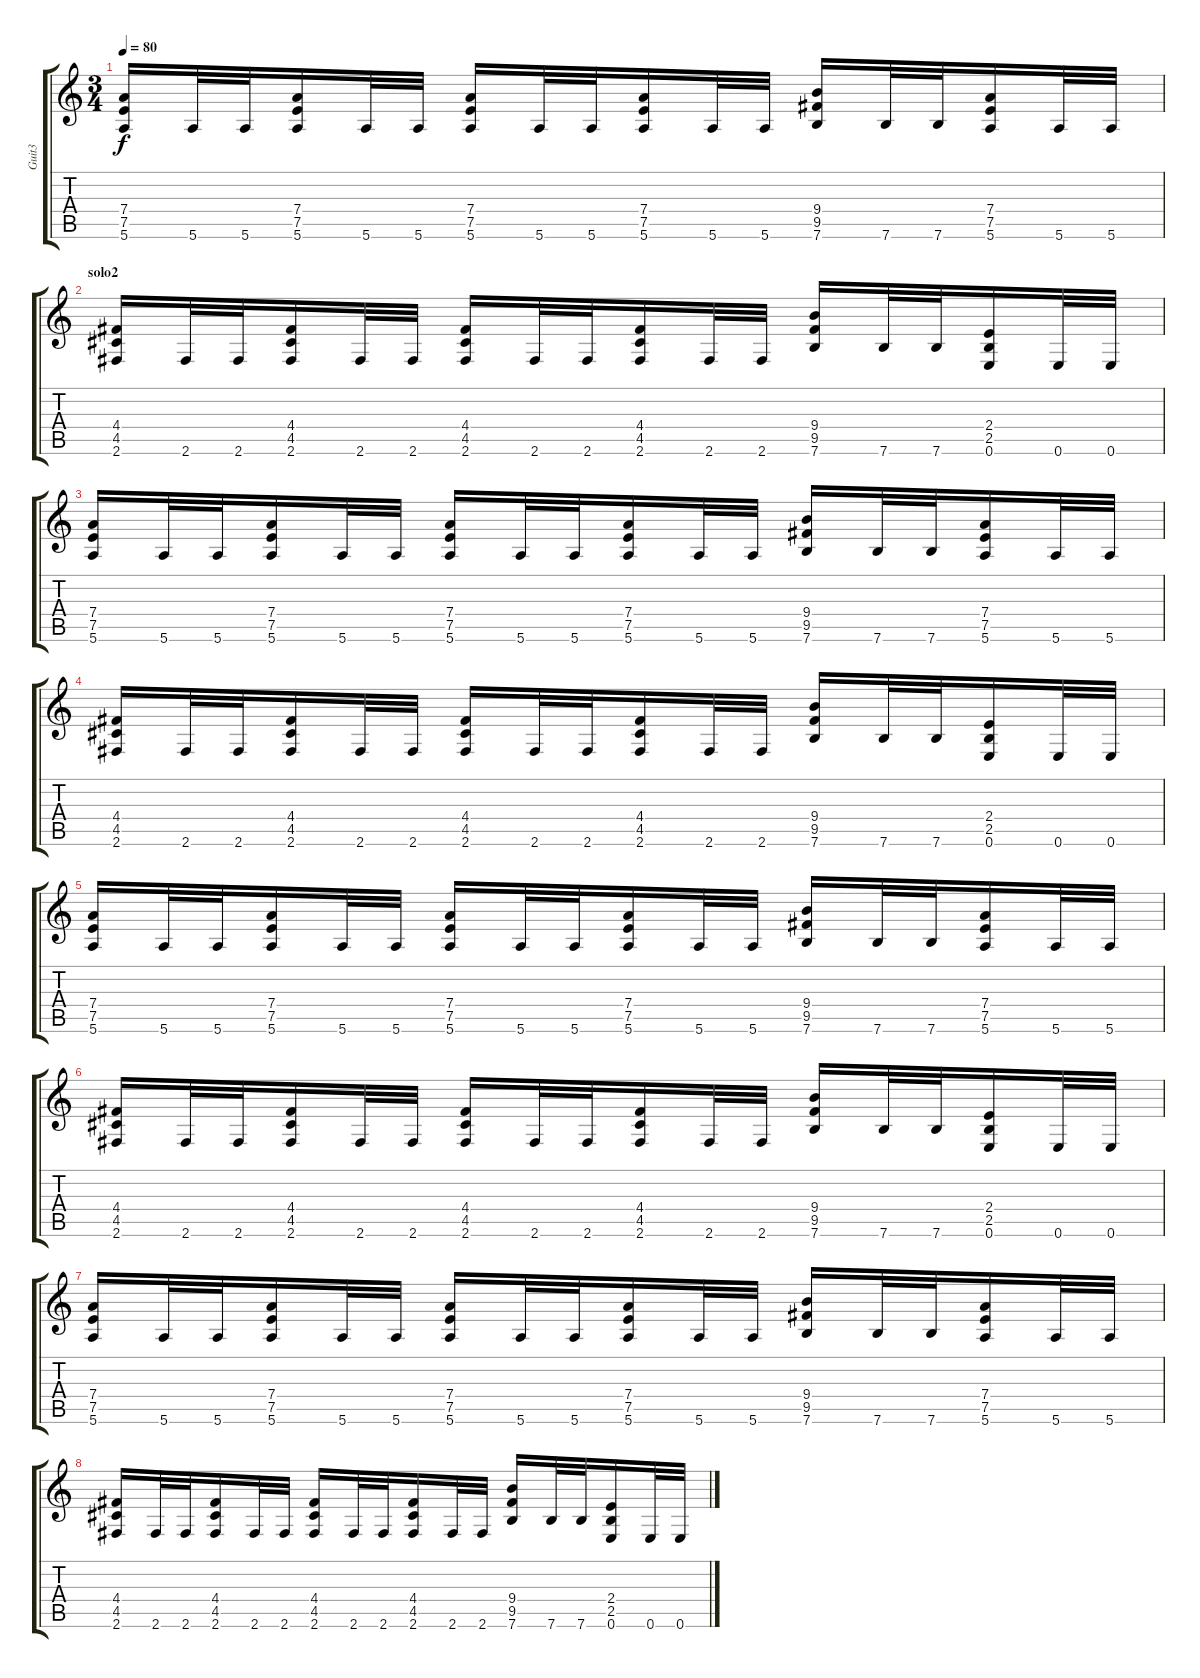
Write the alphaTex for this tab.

\track ("Guit3" "Guit3") {instrument overdrivenguitar}
\staff {score tabs}
\tuning (E4 B3 G3 D3 A2 E2) {hide}
\ts (3 4)
\tempo 80
\clef g2
\ks c
(7.4 7.5 5.6).16{dy f} 5.6.32 5.6.32 (7.4 7.5 5.6).16 5.6.32 5.6.32 (7.4 7.5 5.6).16 5.6.32 5.6.32 (7.4 7.5 5.6).16 5.6.32 5.6.32 (9.4 9.5 7.6).16 7.6.32 7.6.32 (7.4 7.5 5.6).16 5.6.32 5.6.32 |
\section ("" "solo2")
(4.4 4.5 2.6).16 2.6.32 2.6.32 (4.4 4.5 2.6).16 2.6.32 2.6.32 (4.4 4.5 2.6).16 2.6.32 2.6.32 (4.4 4.5 2.6).16 2.6.32 2.6.32 (9.4 9.5 7.6).16 7.6.32 7.6.32 (2.4 2.5 0.6).16 0.6.32 0.6.32 |
(7.4 7.5 5.6).16 5.6.32 5.6.32 (7.4 7.5 5.6).16 5.6.32 5.6.32 (7.4 7.5 5.6).16 5.6.32 5.6.32 (7.4 7.5 5.6).16 5.6.32 5.6.32 (9.4 9.5 7.6).16 7.6.32 7.6.32 (7.4 7.5 5.6).16 5.6.32 5.6.32 |
(4.4 4.5 2.6).16 2.6.32 2.6.32 (4.4 4.5 2.6).16 2.6.32 2.6.32 (4.4 4.5 2.6).16 2.6.32 2.6.32 (4.4 4.5 2.6).16 2.6.32 2.6.32 (9.4 9.5 7.6).16 7.6.32 7.6.32 (2.4 2.5 0.6).16 0.6.32 0.6.32 |
(7.4 7.5 5.6).16 5.6.32 5.6.32 (7.4 7.5 5.6).16 5.6.32 5.6.32 (7.4 7.5 5.6).16 5.6.32 5.6.32 (7.4 7.5 5.6).16 5.6.32 5.6.32 (9.4 9.5 7.6).16 7.6.32 7.6.32 (7.4 7.5 5.6).16 5.6.32 5.6.32 |
(4.4 4.5 2.6).16 2.6.32 2.6.32 (4.4 4.5 2.6).16 2.6.32 2.6.32 (4.4 4.5 2.6).16 2.6.32 2.6.32 (4.4 4.5 2.6).16 2.6.32 2.6.32 (9.4 9.5 7.6).16 7.6.32 7.6.32 (2.4 2.5 0.6).16 0.6.32 0.6.32 |
(7.4 7.5 5.6).16 5.6.32 5.6.32 (7.4 7.5 5.6).16 5.6.32 5.6.32 (7.4 7.5 5.6).16 5.6.32 5.6.32 (7.4 7.5 5.6).16 5.6.32 5.6.32 (9.4 9.5 7.6).16 7.6.32 7.6.32 (7.4 7.5 5.6).16 5.6.32 5.6.32 |
(4.4 4.5 2.6).16 2.6.32 2.6.32 (4.4 4.5 2.6).16 2.6.32 2.6.32 (4.4 4.5 2.6).16 2.6.32 2.6.32 (4.4 4.5 2.6).16 2.6.32 2.6.32 (9.4 9.5 7.6).16 7.6.32 7.6.32 (2.4 2.5 0.6).16 0.6.32 0.6.32
